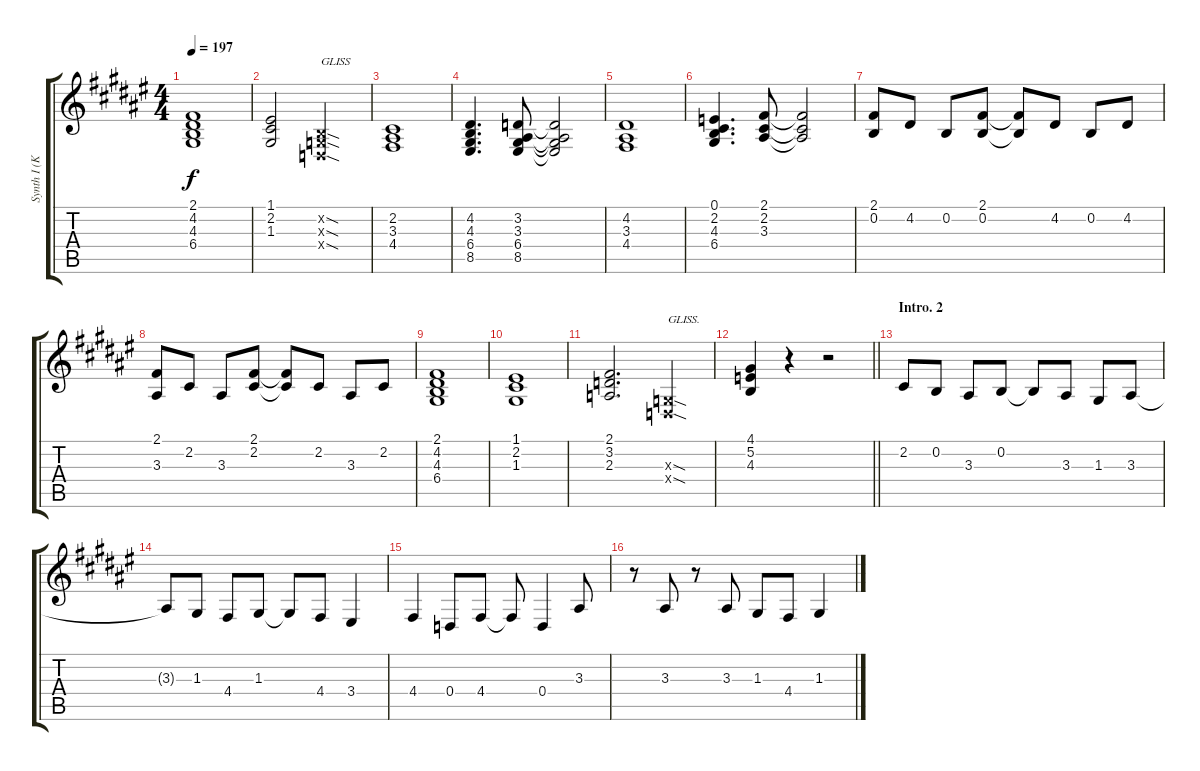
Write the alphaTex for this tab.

\track ("Synth I (Kotobuki Tsumugi)" "Synth I (K") {instrument drawbarorgan}
\staff {score tabs}
\tuning (E4 B3 G3 D3 A2 E2) {hide}
\ts (4 4)
\tempo 197
\clef g2
\ks f#
(2.1 4.2 4.3 6.4).1{dy f} |
(1.1 2.2 1.3).2 (0.2{sod x} 0.3{sod x} 0.4{sod x}).2{txt "GLISS"} |
(2.2 3.3 4.4).1 |
(4.2 4.3 6.4 8.5).4{d} (3.2 3.3 6.4 8.5).8 (3.2{t} 3.3{t} 6.4{t} 8.5{t}).2 |
(4.2 3.3 4.4).1 |
(0.1 2.2 4.3 6.4).4{d} (2.1 2.2 3.3).8 (2.1{t} 2.2{t} 3.3{t}).2 |
(2.1 0.2).8 4.2.8 0.2.8 (2.1 0.2).8 (2.1{t} 0.2{t}).8 4.2.8 0.2.8 4.2.8 |
(2.1 3.3).8 2.2.8 3.3.8 (2.1 2.2).8 (2.1{t} 2.2{t}).8 2.2.8 3.3.8 2.2.8 |
(2.1 4.2 4.3 6.4).1 |
(1.1 2.2 1.3).1 |
(2.1 3.2 2.3).2{d} (0.3{sod x} 0.4{sod x}).4{txt "GLISS."} |
\barLineRight lightlight
(4.1 5.2 4.3).4 r.4 r.2 |
\section ("" "Intro. 2")
2.2.8 0.2.8 3.3.8 0.2.8 0.2{t}.8 3.3.8 1.3.8 3.3.8 |
3.3{t}.8 1.3.8 4.4.8 1.3.8 1.3{t}.8 4.4.8 3.4.4 |
4.4.4 0.4.8 4.4.8 4.4{t}.8 0.4.4 3.3.8 |
r.8 3.3.8 r.8 3.3.8 1.3.8 4.4.8 1.3.4
